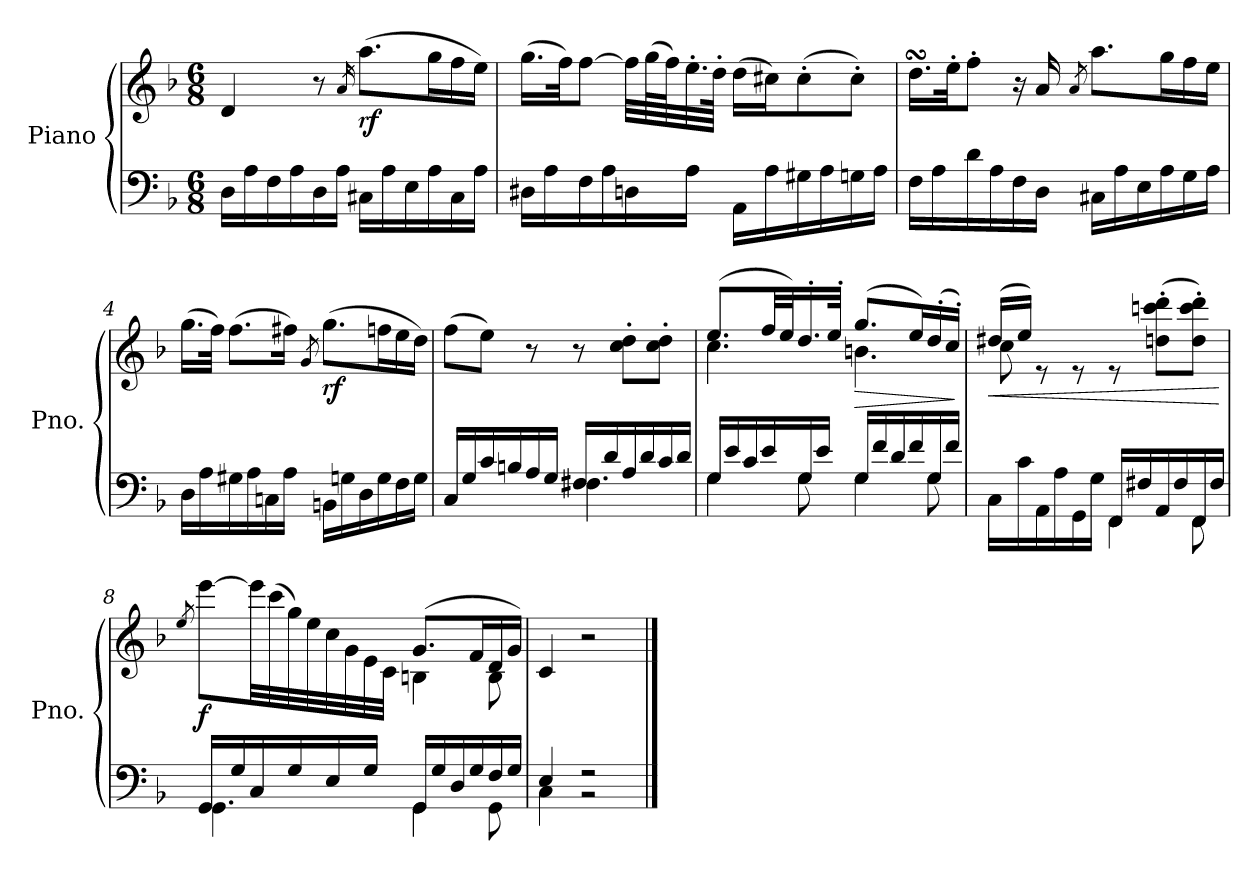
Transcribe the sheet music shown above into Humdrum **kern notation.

**kern	**kern	**dynam
*part1	*part1	*part1
*staff2	*staff1	*staff1/2
*I"Piano	*	*
*I'Pno.	*	*
*clefF4	*clefG2	*
*k[b-]	*k[b-]	*
*M6/8	*M6/8	*
=1	=1	=1
16D\LL	4d/	.
16A\	.	.
16F\	.	.
16A\	.	.
16D\	8r	.
16A\JJ	.	.
.	16qa/	.
!	!	!LO:DY:b
16C#X\LL	(8.aa\L	rf
16A\	.	.
16E\	.	.
16A\	16gg\L	.
16C#\	16ff\	.
16A\JJ	16ee\JJ)	.
=2	=2	=2
16D#X\LL	(16.gg\LL	.
16A\	.	.
.	32ff\JK)	.
16F\	[8ff\J	.
16A\	.	.
16Dn\	32ff\LLL]	.
.	(64gg\L	.
.	64ff\J)	.
16A\JJ	32.ee'\	.
.	64dd'\JJJk	.
16AA\LL	(16dd\LL	.
16A\	16cc#X\J)	.
16G#X\	(8cc#'\	.
16A\	.	.
16Gn\	8cc#'\J)	.
16A\JJ	.	.
=3	=3	=3
16F\LL	16.ddsSSS\LL	.
16A\	.	.
.	32ee'\JK	.
16d\	8ff'\J	.
16A\	.	.
16F\	16r	.
16D\JJ	16a/	.
.	8qa/	.
16C#X\LL	8.aa\L	.
16A\	.	.
16E\	.	.
16A\	16gg\L	.
16G\	16ff\	.
16A\JJ	16ee\JJ	.
!!LO:LB:g=z
=4	=4	=4
16D\LL	(16.gg\LL	.
16A\	.	.
.	32ff\JJk)	.
16G#X\	(8.ff\L	.
16A\	.	.
16Cn\	.	.
16A\JJ	16ff#X\Jk)	.
.	8qg/	.
!	!	!LO:DY:b
16BBn\LL	(8.gg\L	rf
16Gn\	.	.
16D\	.	.
16G\	16ffn\L	.
16F\	16ee\	.
16G\JJ	16dd\JJ)	.
=5	=5	=5
*^	*	*
16C/LL	4.ryy	(8ff\L	.
16G/	.	.	.
16c/	.	8ee\J)	.
16Bn/	.	.	.
16A/	.	8r	.
16G/JJ	.	.	.
16F#X/LL	4.F#\	8r	.
16d/	.	.	.
16A/	.	8cc\' 8dd\'L	.
16d/	.	.	.
16c/	.	8cc\' 8dd\'J	.
16d/JJ	.	.	.
!!LO:LB:g=z
=6	=6	=6	=6
*	*	*^	*
16G/LL	4G\	(8.ee/L	4.cc\	.
16e/	.	.	.	.
16c/	.	.	.	.
16e/	.	32ff/LL	.	.
.	.	32ee/J)	.	.
16G/	8G\	16.dd'/	.	.
16e/JJ	.	.	.	.
.	.	32ee'/JJk	.	.
!	!	!	!	!LO:HP:b
16G/LL	4G\	(8.gg/L	4.bn\	>
16f/	.	.	.	.
16d/	.	.	.	.
16f/	.	16ee/L)	.	.
16G/	8G\	(16dd'/	.	.
16f/JJ	.	16cc'/JJ)	.	.
*v	*v	*	*	*
*	*v	*v	*
.	.	]
=7	=7	=7
*^	*	*
!	!	!	!LO:HP:b
*	*	*^	*
16C\LL	4.ryy	(16dd#X/LL	8cc\	<
16c\	.	16ee/JJ)	.	.
16AA\	.	8re	2ryy	.
16A\	.	.	.	.
16GG\	.	8re	.	.
16G\JJ	.	.	.	.
16FF/LL	4FF\	8re	.	.
16F#X/	.	.	.	.
16AA/	.	(8ddn\' 8cccn\' 8ddd\'L	.	.
16F#/	.	.	.	.
16FF/	8FF\	8dd\' 8ccc\' 8ddd\'J)	8ryy	.
16F#/JJ	.	.	.	.
*v	*v	*	*	*
*	*v	*v	*
.	.	[
!!LO:LB:g=z
=8	=8	=8
.	8qee/	.
*^	*^	*
!	!	!	!	!LO:DY:b
16GG/LL	4.GG\	[8eee\L	4.ryy	f
16G/	.	.	.	.
16C/	.	32eee\LL]	.	.
.	.	(32ccc\	.	.
16G/	.	32gg\)	.	.
.	.	32ee\	.	.
16E/	.	32cc\	.	.
.	.	32g\	.	.
16G/JJ	.	32e\	.	.
.	.	32c\JJJ	.	.
16GG/LL	4GG\	(8.g/L	4Bn\	.
16G/	.	.	.	.
16D/	.	.	.	.
16G/	.	16f/L	.	.
16F/	8GG\	16d/	8B\	.
16G/JJ	.	16g/JJ)	.	.
*	*	*v	*v	*
=9	=9	=9	=9
4E/	4C\	4c/	.
2r	2r	2r	.
*v	*v	*	*
==	==	==
*-	*-	*-
